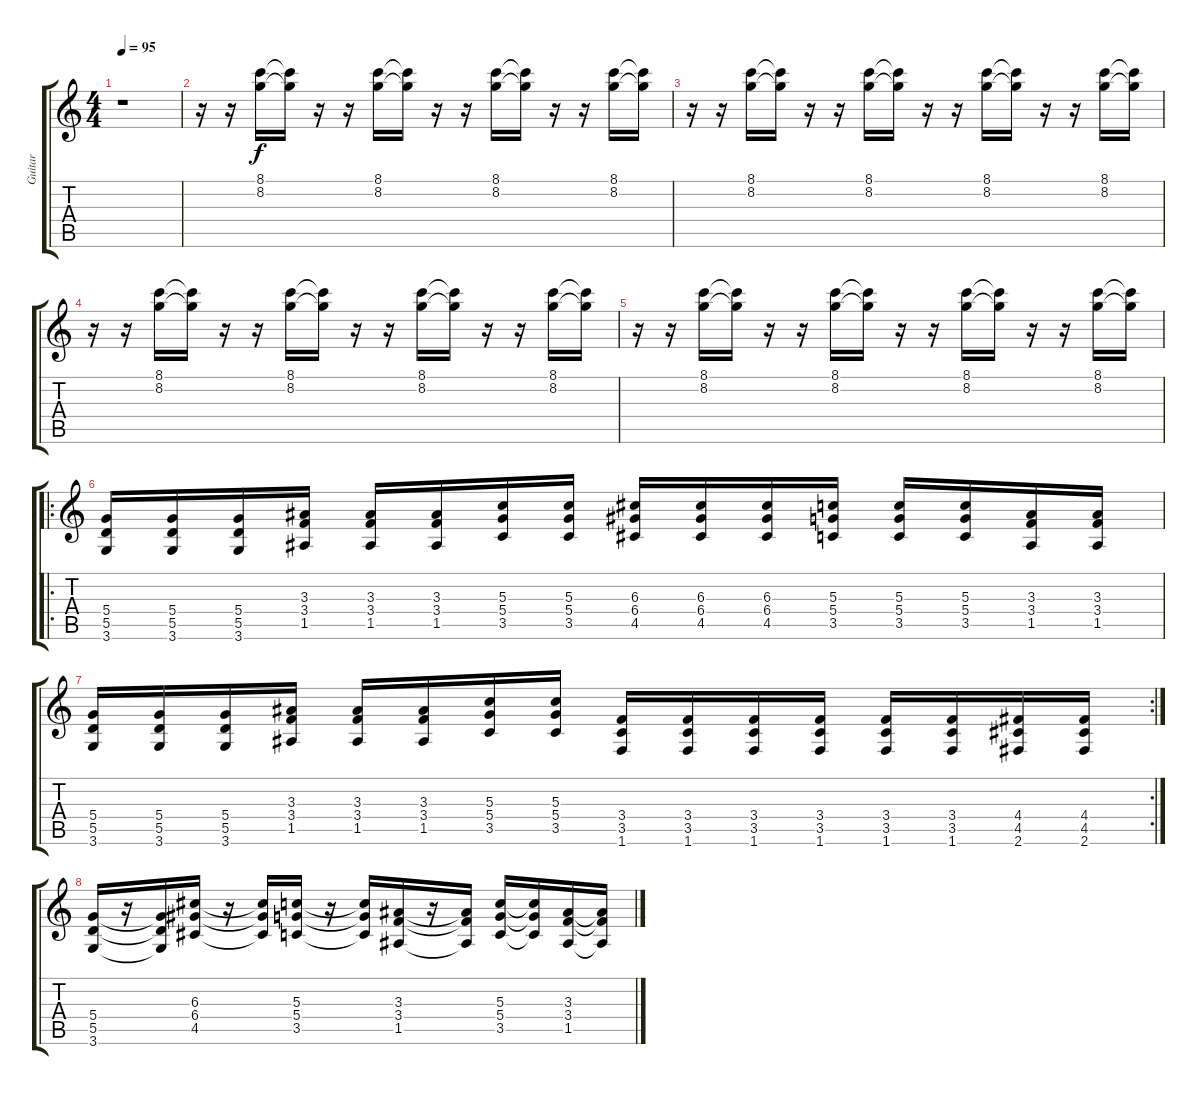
\track ("Guitar" "Guitar") {instrument distortionguitar}
\staff {score tabs}
\tuning (E4 B3 G3 D3 A2 E2) {hide}
\ts (4 4)
\tempo 95
\clef g2
\ks c
r.1{dy f} |
r.16 r.16 (8.1 8.2).16 (8.1{t} 8.2{t}).16 r.16 r.16 (8.1 8.2).16 (8.1{t} 8.2{t}).16 r.16 r.16 (8.1 8.2).16 (8.1{t} 8.2{t}).16 r.16 r.16 (8.1 8.2).16 (8.1{t} 8.2{t}).16 |
r.16 r.16 (8.1 8.2).16 (8.1{t} 8.2{t}).16 r.16 r.16 (8.1 8.2).16 (8.1{t} 8.2{t}).16 r.16 r.16 (8.1 8.2).16 (8.1{t} 8.2{t}).16 r.16 r.16 (8.1 8.2).16 (8.1{t} 8.2{t}).16 |
r.16 r.16 (8.1 8.2).16 (8.1{t} 8.2{t}).16 r.16 r.16 (8.1 8.2).16 (8.1{t} 8.2{t}).16 r.16 r.16 (8.1 8.2).16 (8.1{t} 8.2{t}).16 r.16 r.16 (8.1 8.2).16 (8.1{t} 8.2{t}).16 |
r.16 r.16 (8.1 8.2).16 (8.1{t} 8.2{t}).16 r.16 r.16 (8.1 8.2).16 (8.1{t} 8.2{t}).16 r.16 r.16 (8.1 8.2).16 (8.1{t} 8.2{t}).16 r.16 r.16 (8.1 8.2).16 (8.1{t} 8.2{t}).16 |
\ro
(5.4 5.5 3.6).16 (5.4 5.5 3.6).16 (5.4 5.5 3.6).16 (3.3 3.4 1.5).16 (3.3 3.4 1.5).16 (3.3 3.4 1.5).16 (5.3 5.4 3.5).16 (5.3 5.4 3.5).16 (6.3 6.4 4.5).16 (6.3 6.4 4.5).16 (6.3 6.4 4.5).16 (5.3 5.4 3.5).16 (5.3 5.4 3.5).16 (5.3 5.4 3.5).16 (3.3 3.4 1.5).16 (3.3 3.4 1.5).16 |
\rc 2
(5.4 5.5 3.6).16 (5.4 5.5 3.6).16 (5.4 5.5 3.6).16 (3.3 3.4 1.5).16 (3.3 3.4 1.5).16 (3.3 3.4 1.5).16 (5.3 5.4 3.5).16 (5.3 5.4 3.5).16 (3.4 3.5 1.6).16 (3.4 3.5 1.6).16 (3.4 3.5 1.6).16 (3.4 3.5 1.6).16 (3.4 3.5 1.6).16 (3.4 3.5 1.6).16 (4.4 4.5 2.6).16 (4.4 4.5 2.6).16 |
(5.4 5.5 3.6).16 r.16 (5.4{t} 5.5{t} 3.6{t}).16 (6.3 6.4 4.5).16 r.16 (6.3{t} 6.4{t} 4.5{t}).16 (5.3 5.4 3.5).16 r.16 (5.3{t} 5.4{t} 3.5{t}).16 (3.3 3.4 1.5).16 r.16 (3.3{t} 3.4{t} 1.5{t}).16 (5.3 5.4 3.5).16 (5.3{t} 5.4{t} 3.5{t}).16 (3.3 3.4 1.5).16 (3.3{t} 3.4{t} 1.5{t}).16
